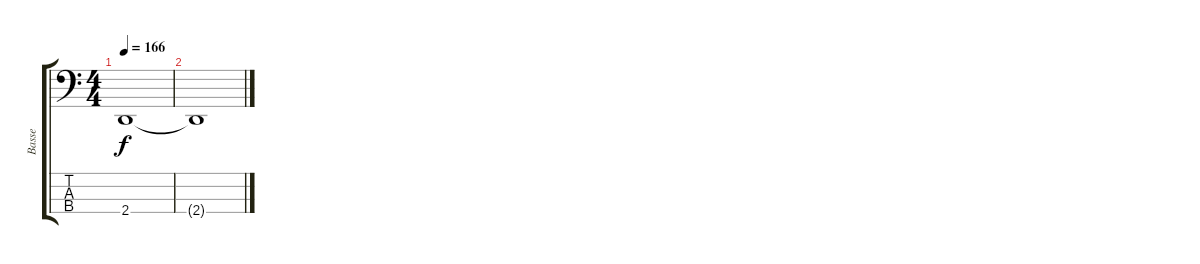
\track ("Basse" "Basse") {instrument electricbassfinger}
\staff {score tabs}
\tuning (G2 C2 G1 C1) {hide}
\ts (4 4)
\tempo 166
\clef f4
\ks c
2.4{t}.1{dy f} |
2.4{t}.1
